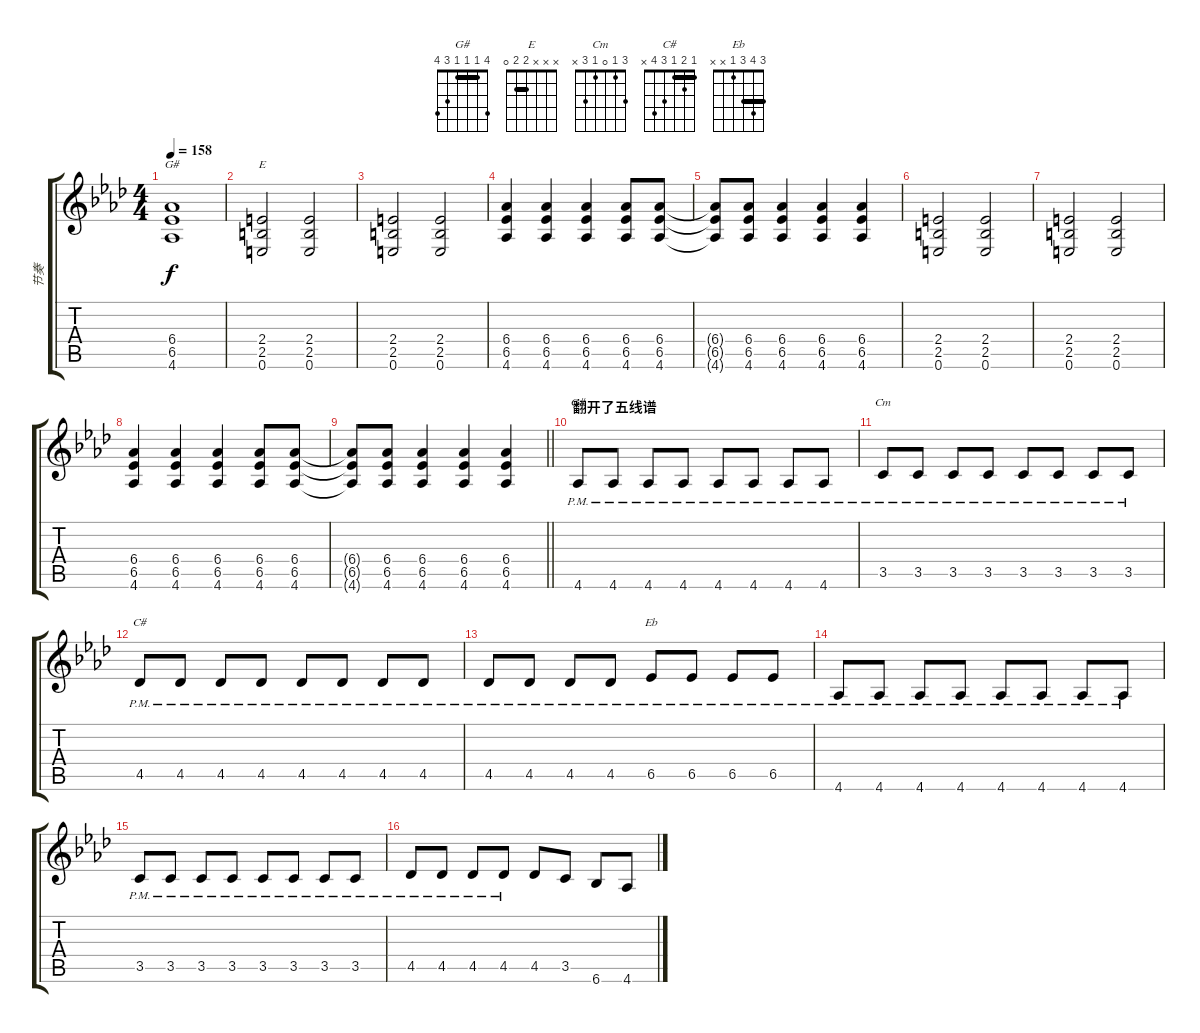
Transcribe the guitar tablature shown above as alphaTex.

\track ("节奏" "节奏") {instrument overdrivenguitar}
\staff {score tabs}
\tuning (E4 B3 G3 D3 A2 E2) {hide}
\chord ("G#" x x x 6 6 4) {firstfret 4 barre 6}
\chord ("E" x x x 2 2 0) {barre 2}
\chord ("G#" 4 1 1 1 3 4) {barre 1}
\chord ("Cm" 3 1 0 1 3 x)
\chord ("C#" 1 2 1 3 4 x) {barre 1}
\chord ("Eb" 3 4 3 1 x x) {barre 3}
\ts (4 4)
\tempo 158
\clef g2
\ks ab
(6.4 6.5 4.6).1{ch "G#" dy f} |
(2.4 2.5 0.6).2{ch "E"} (2.4 2.5 0.6).2 |
(2.4 2.5 0.6).2 (2.4 2.5 0.6).2 |
(6.4 6.5 4.6).4 (6.4 6.5 4.6).4 (6.4 6.5 4.6).4 (6.4 6.5 4.6).8 (6.4 6.5 4.6).8{txt ""} |
(6.4{t} 6.5{t} 4.6{t}).8 (6.4 6.5 4.6).8 (6.4 6.5 4.6).4 (6.4 6.5 4.6).4 (6.4 6.5 4.6).4 |
(2.4 2.5 0.6).2 (2.4 2.5 0.6).2 |
(2.4 2.5 0.6).2 (2.4 2.5 0.6).2 |
(6.4 6.5 4.6).4 (6.4 6.5 4.6).4 (6.4 6.5 4.6).4 (6.4 6.5 4.6).8 (6.4 6.5 4.6).8 |
\barLineRight lightlight
(6.4{t} 6.5{t} 4.6{t}).8 (6.4 6.5 4.6).8 (6.4 6.5 4.6).4 (6.4 6.5 4.6).4 (6.4 6.5 4.6).4 |
\section ("" "翻开了五线谱")
4.6{pm}.8{ch "G#"} 4.6{pm}.8 4.6{pm}.8 4.6{pm}.8 4.6{pm}.8 4.6{pm}.8 4.6{pm}.8 4.6{pm}.8 |
3.5{pm}.8{ch "Cm"} 3.5{pm}.8 3.5{pm}.8 3.5{pm}.8 3.5{pm}.8 3.5{pm}.8 3.5{pm}.8 3.5{pm}.8 |
4.5{pm}.8{ch "C#"} 4.5{pm}.8 4.5{pm}.8 4.5{pm}.8 4.5{pm}.8 4.5{pm}.8 4.5{pm}.8 4.5{pm}.8 |
4.5{pm}.8 4.5{pm}.8 4.5{pm}.8 4.5{pm}.8 6.5{pm}.8{ch "Eb"} 6.5{pm}.8 6.5{pm}.8 6.5{pm}.8 |
4.6{pm}.8 4.6{pm}.8 4.6{pm}.8 4.6{pm}.8 4.6{pm}.8 4.6{pm}.8 4.6{pm}.8 4.6{pm}.8 |
3.5{pm}.8 3.5{pm}.8 3.5{pm}.8 3.5{pm}.8 3.5{pm}.8 3.5{pm}.8 3.5{pm}.8 3.5{pm}.8 |
4.5{pm}.8 4.5{pm}.8 4.5{pm}.8 4.5{pm}.8 4.5.8 3.5.8 6.6.8 4.6.8
